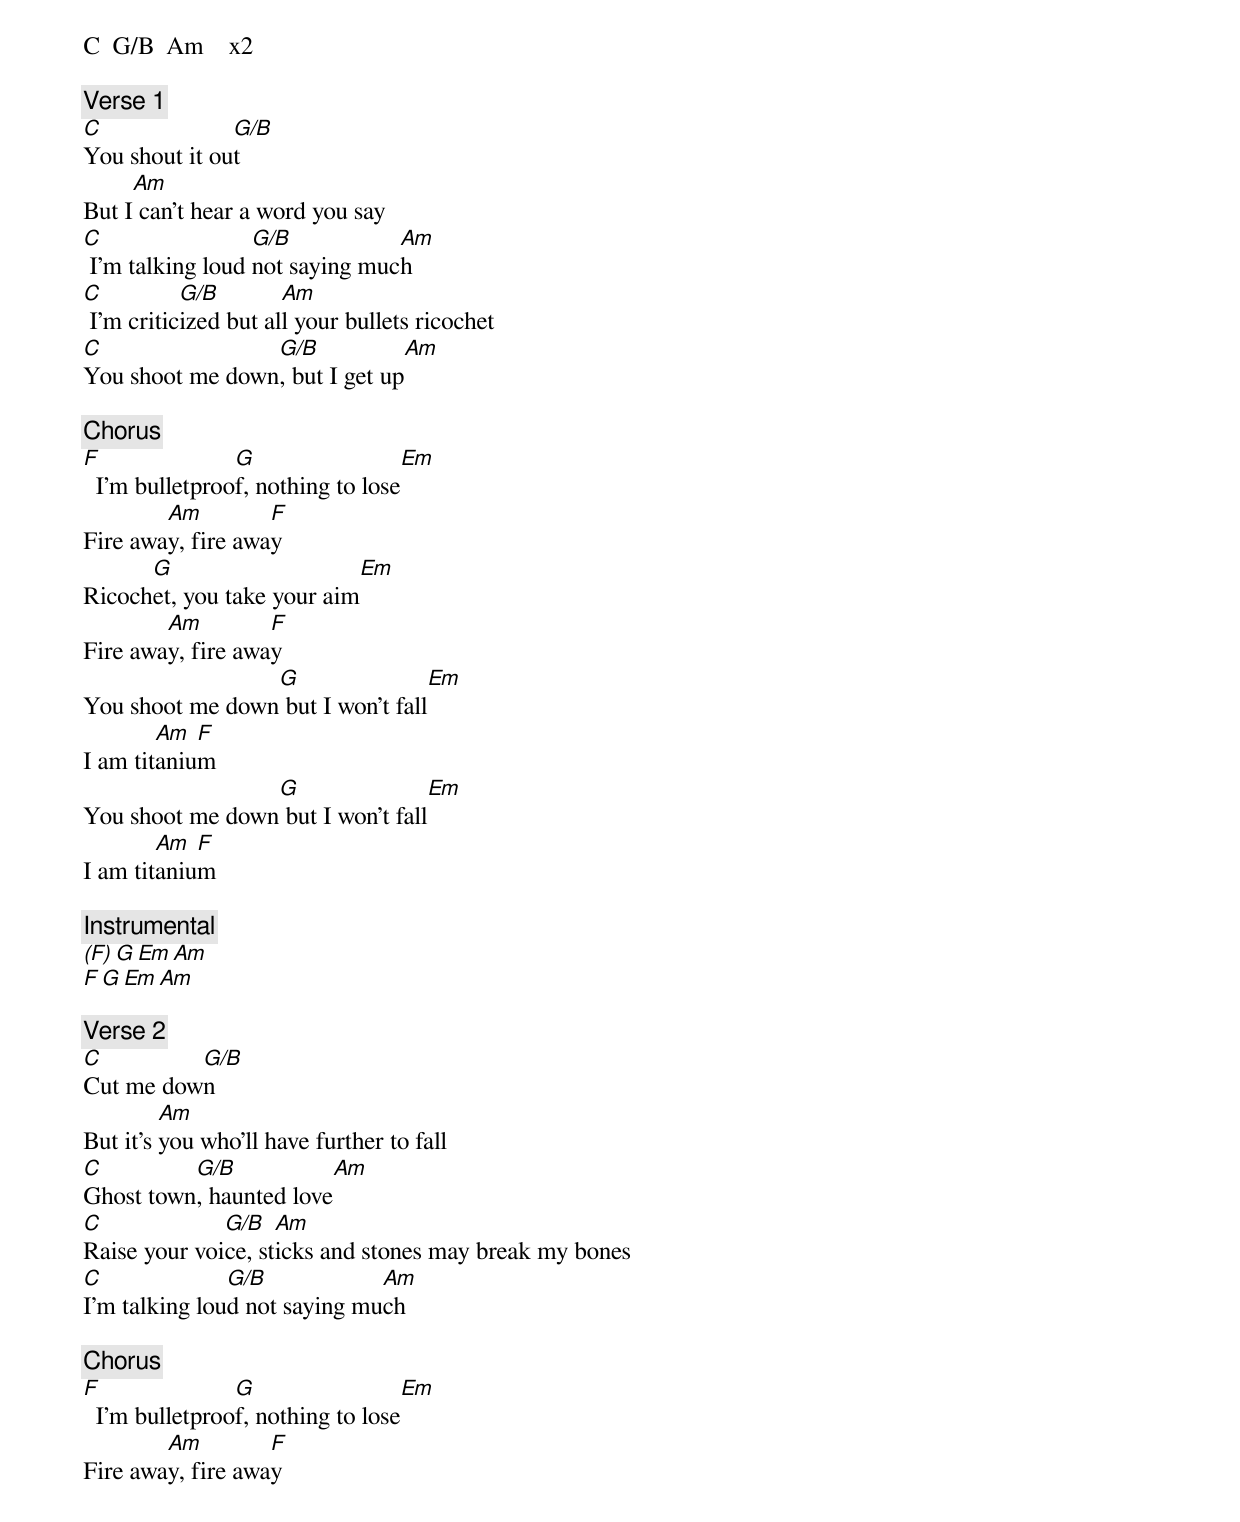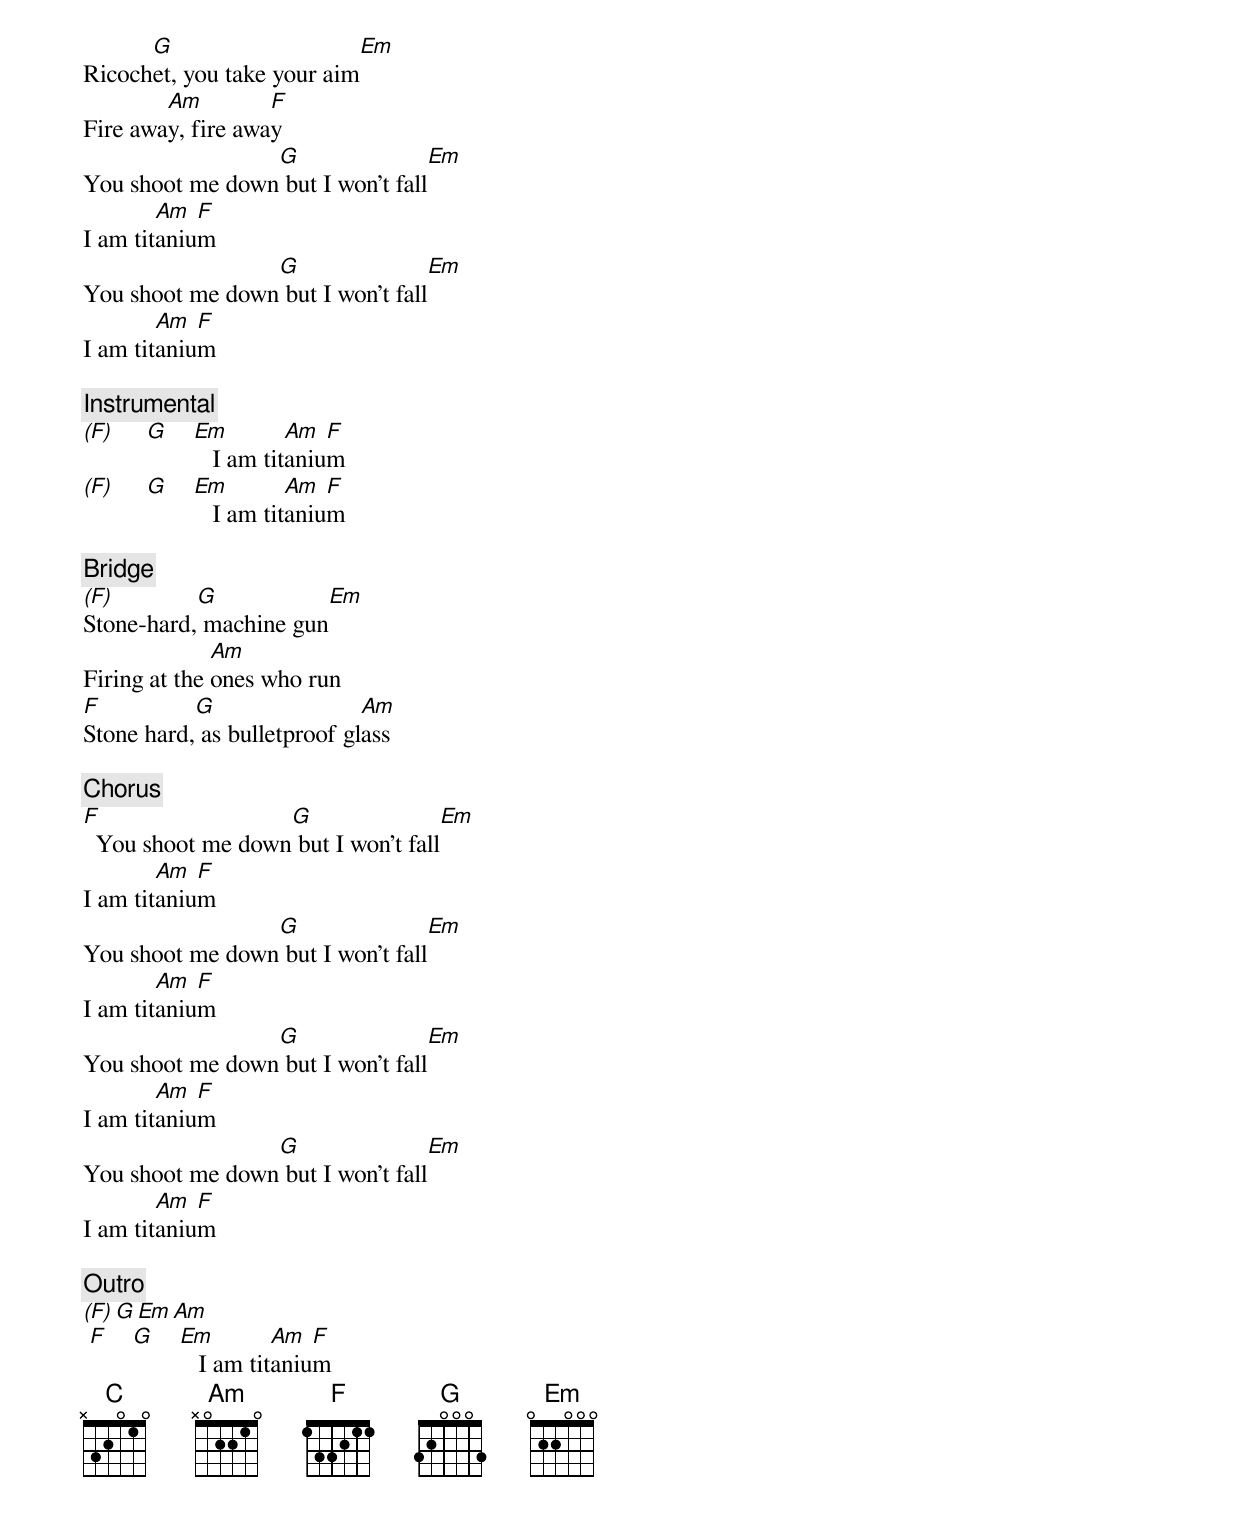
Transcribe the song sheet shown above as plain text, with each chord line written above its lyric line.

C  G/B  Am    x2

[Verse 1]
C              G/B
You shout it out
     Am
But I can't hear a word you say
C                 G/B           Am
 I'm talking loud not saying much
C          G/B        Am
 I'm criticized but all your bullets ricochet
C                G/B           Am
You shoot me down, but I get up

[Chorus]
F               G                 Em
  I'm bulletproof, nothing to lose
        Am         F
Fire away, fire away
      G                    Em
Ricochet, you take your aim
        Am         F
Fire away, fire away
                 G                 Em
You shoot me down but I won't fall
        Am  F
I am titanium
                 G                 Em
You shoot me down but I won't fall
        Am  F
I am titanium

[Instrumental]
(F)  G   Em   Am
 F   G   Em   Am

[Verse 2]
C         G/B
Cut me down
         Am
But it's you who'll have further to fall
C         G/B           Am
Ghost town, haunted love
C             G/B   Am
Raise your voice, sticks and stones may break my bones
C              G/B            Am
I'm talking loud not saying much

[Chorus]
F               G                 Em
  I'm bulletproof, nothing to lose
        Am         F
Fire away, fire away
      G                    Em
Ricochet, you take your aim
        Am         F
Fire away, fire away
                 G                 Em
You shoot me down but I won't fall
        Am  F
I am titanium
                 G                 Em
You shoot me down but I won't fall
        Am  F
I am titanium

[Instrumental]
(F)  G   Em         Am  F
            I am titanium
(F)  G   Em         Am  F
            I am titanium

[Bridge]
(F)        G            Em
Stone-hard, machine gun
              Am
Firing at the ones who run
F          G                 Am
Stone hard, as bulletproof glass

[Chorus]
F                  G                 Em
  You shoot me down but I won't fall
        Am  F
I am titanium
                 G                 Em
You shoot me down but I won't fall
        Am  F
I am titanium
                 G                 Em
You shoot me down but I won't fall
        Am  F
I am titanium
                 G                 Em
You shoot me down but I won't fall
        Am  F
I am titanium

[Outro]
(F)  G   Em   Am
 F   G   Em         Am  F
            I am titanium
